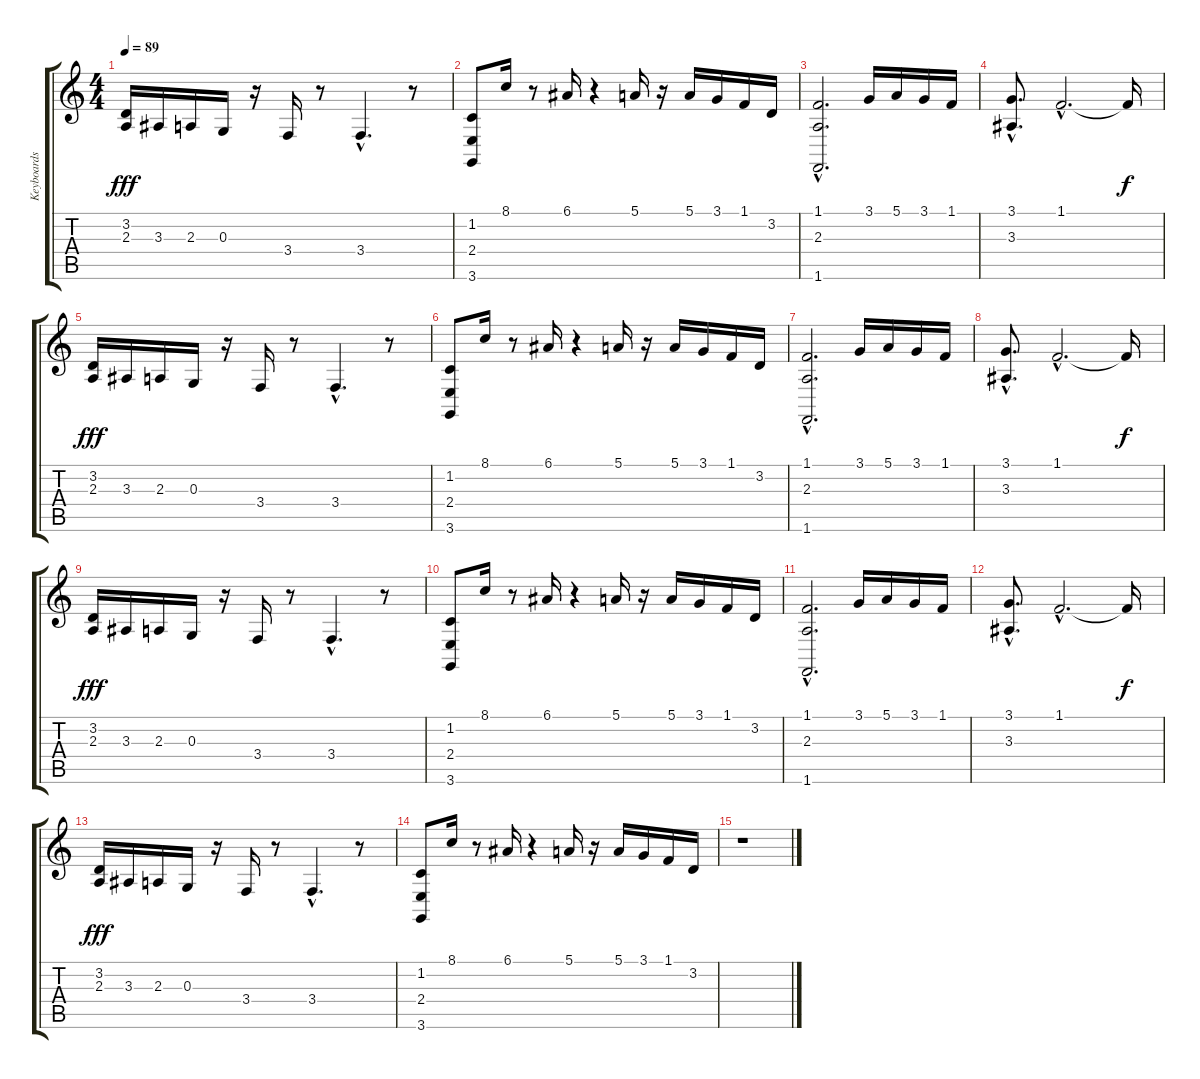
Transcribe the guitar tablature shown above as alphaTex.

\track ("Keyboards" "Keyboards") {instrument stringensemble1}
\staff {score tabs}
\tuning (E4 B3 G3 D3 A2 E2) {hide}
\ts (4 4)
\tempo 89
\clef g2
\ks c
(3.2 2.3).16{dy fff} 3.3.16 2.3.16 0.3.16 r.16 3.4.16 r.8 3.4{hac}.4{d} r.8 |
(1.2 2.4 3.6).8 8.1.16 r.8 6.1.16 r.4 5.1.16 r.16 5.1.16 3.1.16 1.1.16 3.2.16 |
(1.1{hac} 2.3 1.6).2{d} 3.1.16{volume 15} 5.1.16 3.1.16{volume 15} 1.1.16 |
(3.1{hac} 3.3).8{d volume 15} 1.1{hac}.2{d volume 14} 1.1{t}.16{dy f} |
(3.2 2.3).16{dy fff volume 13} 3.3.16{volume 13} 2.3.16{volume 13} 0.3.16 r.16 3.4.16{volume 13} r.8 3.4{hac}.4{d volume 12} r.8 |
(1.2 2.4 3.6).8{volume 12} 8.1.16{volume 12} r.8 6.1.16{volume 11} r.4 5.1.16{volume 11} r.16 5.1.16{volume 11} 3.1.16 1.1.16{volume 11} 3.2.16{volume 10} |
(1.1{hac} 2.3 1.6).2{d} 3.1.16{volume 9} 5.1.16 3.1.16{volume 9} 1.1.16{volume 9} |
(3.1{hac} 3.3).8{d} 1.1{hac}.2{d volume 9} 1.1{t}.16{dy f} |
(3.2 2.3).16{dy fff volume 8} 3.3.16{volume 8} 2.3.16{volume 8} 0.3.16 r.16 3.4.16{volume 7} r.8 3.4{hac}.4{d volume 7} r.8 |
(1.2 2.4 3.6).8{volume 6} 8.1.16{volume 6} r.8 6.1.16{volume 6} r.4 5.1.16{volume 6} r.16 5.1.16{volume 5} 3.1.16 1.1.16{volume 5} 3.2.16{volume 5} |
(1.1{hac} 2.3 1.6).2{d volume 5} 3.1.16{volume 4} 5.1.16 3.1.16{volume 4} 1.1.16{volume 4} |
(3.1{hac} 3.3).8{d volume 4} 1.1{hac}.2{d volume 3} 1.1{t}.16{dy f} |
(3.2 2.3).16{dy fff volume 2} 3.3.16 2.3.16{volume 2} 0.3.16{volume 2} r.16 3.4.16{volume 2} r.8 3.4{hac}.4{d volume 2} r.8 |
(1.2 2.4 3.6).8{volume 1} 8.1.16{volume 1} r.8 6.1.16{volume 0} r.4 5.1.16{volume 0} r.16 5.1.16 3.1.16 1.1.16 3.2.16 |
r.1
